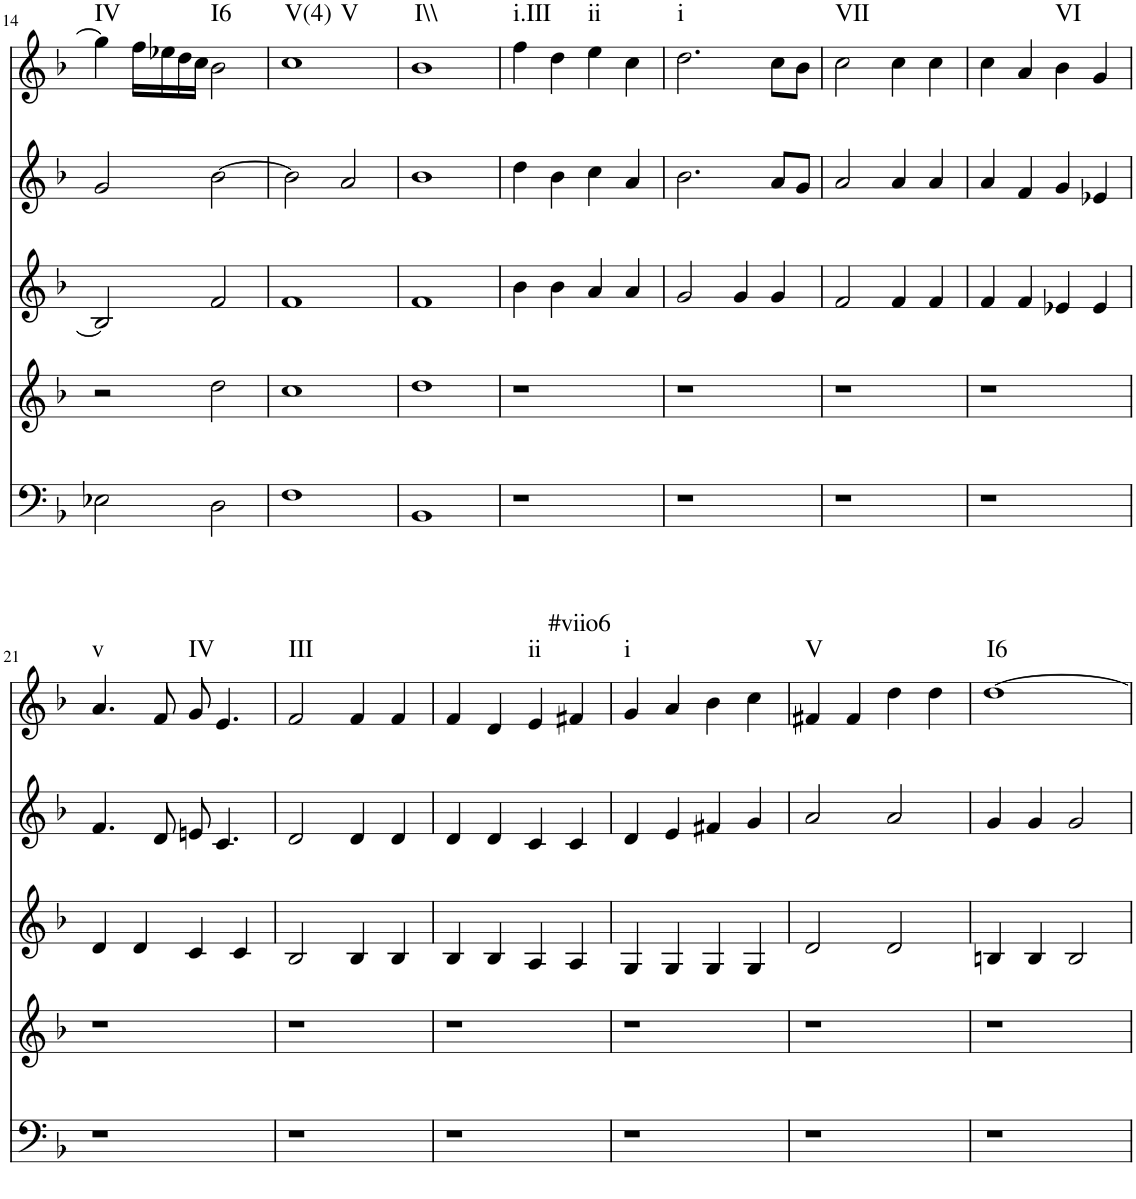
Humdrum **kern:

**kern	**kern	**kern	**kern	**kern	**harte
*part5	*part4	*part3	*part2	*part1	*part1
*staff5	*staff4	*staff3	*staff2	*staff1	*
*I"vox	*I"vox	*I"vox	*I"vox	*I"vox	*
!!LO:PB:g=z
*clefF4	*clefG2	*clefG2	*clefG2	*clefG2	*
*k[b-]	*k[b-]	*k[b-]	*k[b-]	*k[b-]	*
*M4/4	*M4/4	*M4/4	*M4/4	*M4/4	*
=14	=14	=14	=14	=14	=14
!	!	!	!	!	!LO:H:kt=IV
2E-X\	2r	2B-/]	2g/	4gg\]	N
.	.	.	.	16ff\LL	.
.	.	.	.	16ee-X\	.
.	.	.	.	16dd\	.
.	.	.	.	16cc\JJ	.
!	!	!	!	!	!LO:H:kt=I6
2D\	2dd\	2f/	[2b-\	2b-\	N
=15	=15	=15	=15	=15	=15
!	!	!	!	!	!LO:H:n=1:kt=V(4)
!	!	!	!	!	!LO:H:n=2:kt=V
1F	1cc	1f	2b-\]	1cc	N N
.	.	.	2a/	.	.
=16	=16	=16	=16	=16	=16
!	!	!	!	!	!LO:H:kt=I\\
1BB-	1dd	1f	1b-	1b-	N
=17	=17	=17	=17	=17	=17
!	!	!	!	!	!LO:H:kt=i.III
1r	1r	4b-\	4dd\	4ff\	N
.	.	4b-\	4b-\	4dd\	.
!	!	!	!	!	!LO:H:kt=ii
.	.	4a/	4cc\	4ee\	N
.	.	4a/	4a/	4cc\	.
=18	=18	=18	=18	=18	=18
!	!	!	!	!	!LO:H:kt=i
1r	1r	2g/	2.b-\	2.dd\	N
.	.	4g/	.	.	.
.	.	4g/	8a/L	8cc\L	.
.	.	.	8g/J	8b-\J	.
=19	=19	=19	=19	=19	=19
!	!	!	!	!	!LO:H:kt=VII
1r	1r	2f/	2a/	2cc\	N
.	.	4f/	4a/	4cc\	.
.	.	4f/	4a/	4cc\	.
=20	=20	=20	=20	=20	=20
1r	1r	4f/	4a/	4cc\	.
.	.	4f/	4f/	4a/	.
!	!	!	!	!	!LO:H:kt=VI
.	.	4e-X/	4g/	4b-\	N
.	.	4e-/	4e-X/	4g/	.
!!LO:LB:g=z
=21	=21	=21	=21	=21	=21
!	!	!	!	!	!LO:H:kt=v
1r	1r	4d/	4.f/	4.a/	N
.	.	4d/	.	.	.
.	.	.	8d/	8f/	.
!	!	!	!	!	!LO:H:kt=IV
.	.	4c/	8en/	8g/	N
.	.	.	4.c/	4.e/	.
.	.	4c/	.	.	.
=22	=22	=22	=22	=22	=22
!	!	!	!	!	!LO:H:kt=III
1r	1r	2B-/	2d/	2f/	N
.	.	4B-/	4d/	4f/	.
.	.	4B-/	4d/	4f/	.
=23	=23	=23	=23	=23	=23
1r	1r	4B-/	4d/	4f/	.
.	.	4B-/	4d/	4d/	.
!	!	!	!	!	!LO:H:kt=ii
.	.	4A/	4c/	4e/	N
!	!	!	!	!	!LO:H:kt=#viio6
.	.	4A/	4c/	4f#X/	N
=24	=24	=24	=24	=24	=24
!	!	!	!	!	!LO:H:kt=i
1r	1r	4G/	4d/	4g/	N
.	.	4G/	4e/	4a/	.
.	.	4G/	4f#X/	4b-\	.
.	.	4G/	4g/	4cc\	.
=25	=25	=25	=25	=25	=25
!	!	!	!	!	!LO:H:kt=V
1r	1r	2d/	2a/	4f#X/	N
.	.	.	.	4f#/	.
.	.	2d/	2a/	4dd\	.
.	.	.	.	4dd\	.
=26	=26	=26	=26	=26	=26
!	!	!	!	!	!LO:H:kt=I6
1r	1r	4Bn/	4g/	[1dd	N
.	.	4B/	4g/	.	.
.	.	2B/	2g/	.	.
=	=	=	=	=	=
*-	*-	*-	*-	*-	*-
